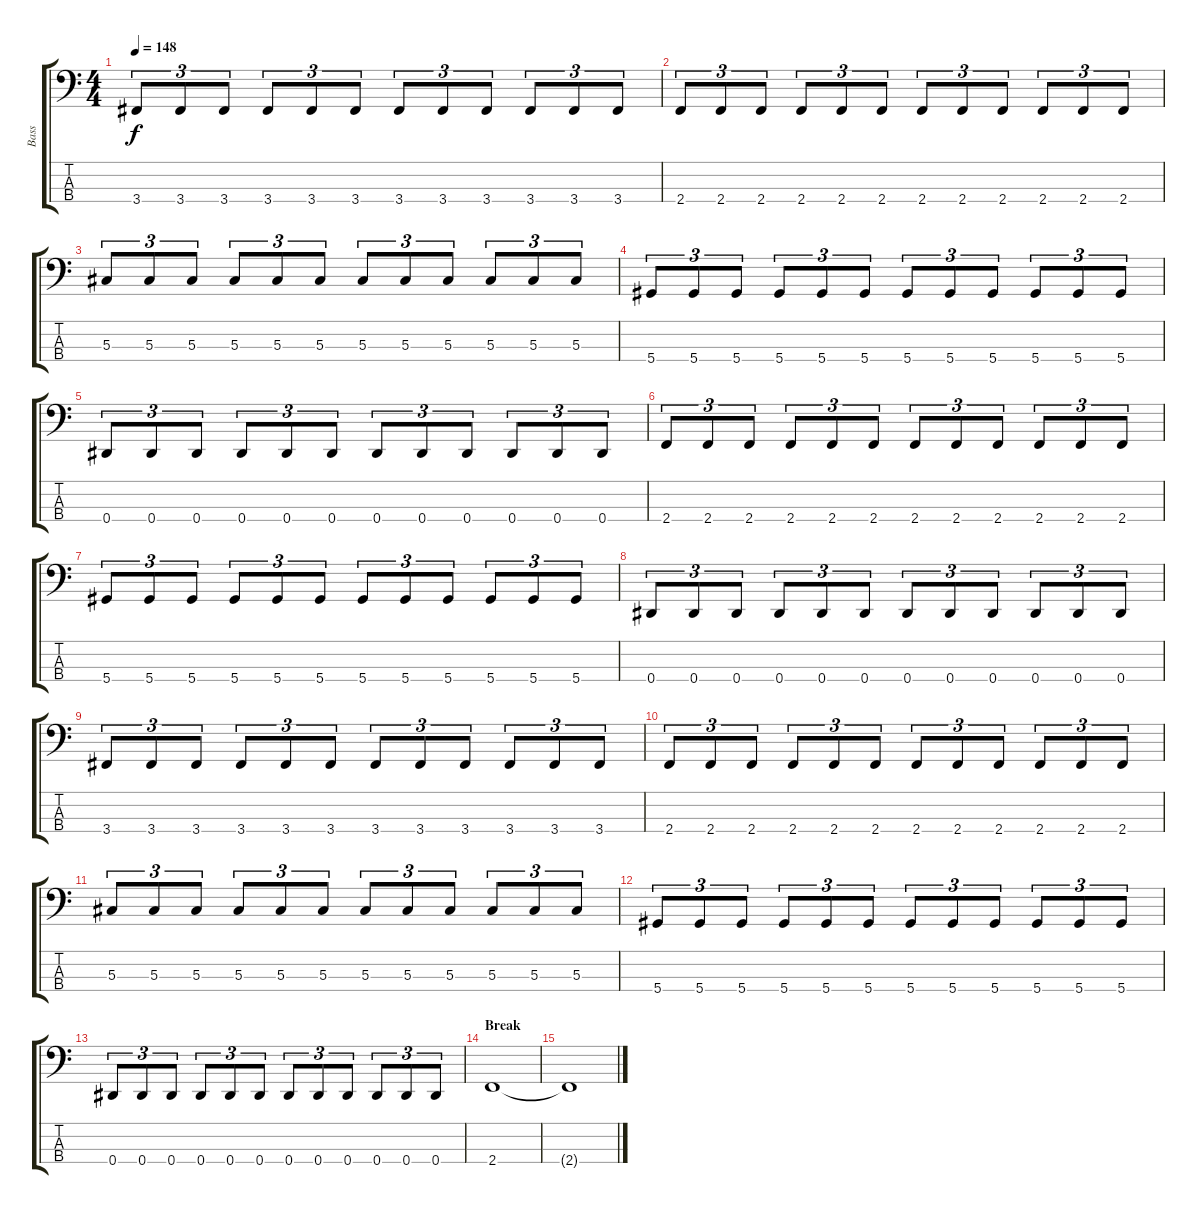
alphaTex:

\track ("Bass" "Bass") {instrument electricbasspick}
\staff {score tabs}
\tuning (Gb2 Db2 Ab1 Eb1) {hide}
\ts (4 4)
\tempo 148
\clef f4
\ks c
3.4.8{tu (3 2) dy f} 3.4.8{tu (3 2)} 3.4.8{tu (3 2)} 3.4.8{tu (3 2)} 3.4.8{tu (3 2)} 3.4.8{tu (3 2)} 3.4.8{tu (3 2)} 3.4.8{tu (3 2)} 3.4.8{tu (3 2)} 3.4.8{tu (3 2)} 3.4.8{tu (3 2)} 3.4.8{tu (3 2)} |
2.4.8{tu (3 2)} 2.4.8{tu (3 2)} 2.4.8{tu (3 2)} 2.4.8{tu (3 2)} 2.4.8{tu (3 2)} 2.4.8{tu (3 2)} 2.4.8{tu (3 2)} 2.4.8{tu (3 2)} 2.4.8{tu (3 2)} 2.4.8{tu (3 2)} 2.4.8{tu (3 2)} 2.4.8{tu (3 2)} |
5.3.8{tu (3 2)} 5.3.8{tu (3 2)} 5.3.8{tu (3 2)} 5.3.8{tu (3 2)} 5.3.8{tu (3 2)} 5.3.8{tu (3 2)} 5.3.8{tu (3 2)} 5.3.8{tu (3 2)} 5.3.8{tu (3 2)} 5.3.8{tu (3 2)} 5.3.8{tu (3 2)} 5.3.8{tu (3 2)} |
5.4.8{tu (3 2)} 5.4.8{tu (3 2)} 5.4.8{tu (3 2)} 5.4.8{tu (3 2)} 5.4.8{tu (3 2)} 5.4.8{tu (3 2)} 5.4.8{tu (3 2)} 5.4.8{tu (3 2)} 5.4.8{tu (3 2)} 5.4.8{tu (3 2)} 5.4.8{tu (3 2)} 5.4.8{tu (3 2)} |
0.4.8{tu (3 2)} 0.4.8{tu (3 2)} 0.4.8{tu (3 2)} 0.4.8{tu (3 2)} 0.4.8{tu (3 2)} 0.4.8{tu (3 2)} 0.4.8{tu (3 2)} 0.4.8{tu (3 2)} 0.4.8{tu (3 2)} 0.4.8{tu (3 2)} 0.4.8{tu (3 2)} 0.4.8{tu (3 2)} |
2.4.8{tu (3 2)} 2.4.8{tu (3 2)} 2.4.8{tu (3 2)} 2.4.8{tu (3 2)} 2.4.8{tu (3 2)} 2.4.8{tu (3 2)} 2.4.8{tu (3 2)} 2.4.8{tu (3 2)} 2.4.8{tu (3 2)} 2.4.8{tu (3 2)} 2.4.8{tu (3 2)} 2.4.8{tu (3 2)} |
5.4.8{tu (3 2)} 5.4.8{tu (3 2)} 5.4.8{tu (3 2)} 5.4.8{tu (3 2)} 5.4.8{tu (3 2)} 5.4.8{tu (3 2)} 5.4.8{tu (3 2)} 5.4.8{tu (3 2)} 5.4.8{tu (3 2)} 5.4.8{tu (3 2)} 5.4.8{tu (3 2)} 5.4.8{tu (3 2)} |
0.4.8{tu (3 2)} 0.4.8{tu (3 2)} 0.4.8{tu (3 2)} 0.4.8{tu (3 2)} 0.4.8{tu (3 2)} 0.4.8{tu (3 2)} 0.4.8{tu (3 2)} 0.4.8{tu (3 2)} 0.4.8{tu (3 2)} 0.4.8{tu (3 2)} 0.4.8{tu (3 2)} 0.4.8{tu (3 2)} |
3.4.8{tu (3 2)} 3.4.8{tu (3 2)} 3.4.8{tu (3 2)} 3.4.8{tu (3 2)} 3.4.8{tu (3 2)} 3.4.8{tu (3 2)} 3.4.8{tu (3 2)} 3.4.8{tu (3 2)} 3.4.8{tu (3 2)} 3.4.8{tu (3 2)} 3.4.8{tu (3 2)} 3.4.8{tu (3 2)} |
2.4.8{tu (3 2)} 2.4.8{tu (3 2)} 2.4.8{tu (3 2)} 2.4.8{tu (3 2)} 2.4.8{tu (3 2)} 2.4.8{tu (3 2)} 2.4.8{tu (3 2)} 2.4.8{tu (3 2)} 2.4.8{tu (3 2)} 2.4.8{tu (3 2)} 2.4.8{tu (3 2)} 2.4.8{tu (3 2)} |
5.3.8{tu (3 2)} 5.3.8{tu (3 2)} 5.3.8{tu (3 2)} 5.3.8{tu (3 2)} 5.3.8{tu (3 2)} 5.3.8{tu (3 2)} 5.3.8{tu (3 2)} 5.3.8{tu (3 2)} 5.3.8{tu (3 2)} 5.3.8{tu (3 2)} 5.3.8{tu (3 2)} 5.3.8{tu (3 2)} |
5.4.8{tu (3 2)} 5.4.8{tu (3 2)} 5.4.8{tu (3 2)} 5.4.8{tu (3 2)} 5.4.8{tu (3 2)} 5.4.8{tu (3 2)} 5.4.8{tu (3 2)} 5.4.8{tu (3 2)} 5.4.8{tu (3 2)} 5.4.8{tu (3 2)} 5.4.8{tu (3 2)} 5.4.8{tu (3 2)} |
0.4.8{tu (3 2)} 0.4.8{tu (3 2)} 0.4.8{tu (3 2)} 0.4.8{tu (3 2)} 0.4.8{tu (3 2)} 0.4.8{tu (3 2)} 0.4.8{tu (3 2)} 0.4.8{tu (3 2)} 0.4.8{tu (3 2)} 0.4.8{tu (3 2)} 0.4.8{tu (3 2)} 0.4.8{tu (3 2)} |
\section ("" "Break")
2.4.1 |
2.4{t}.1
